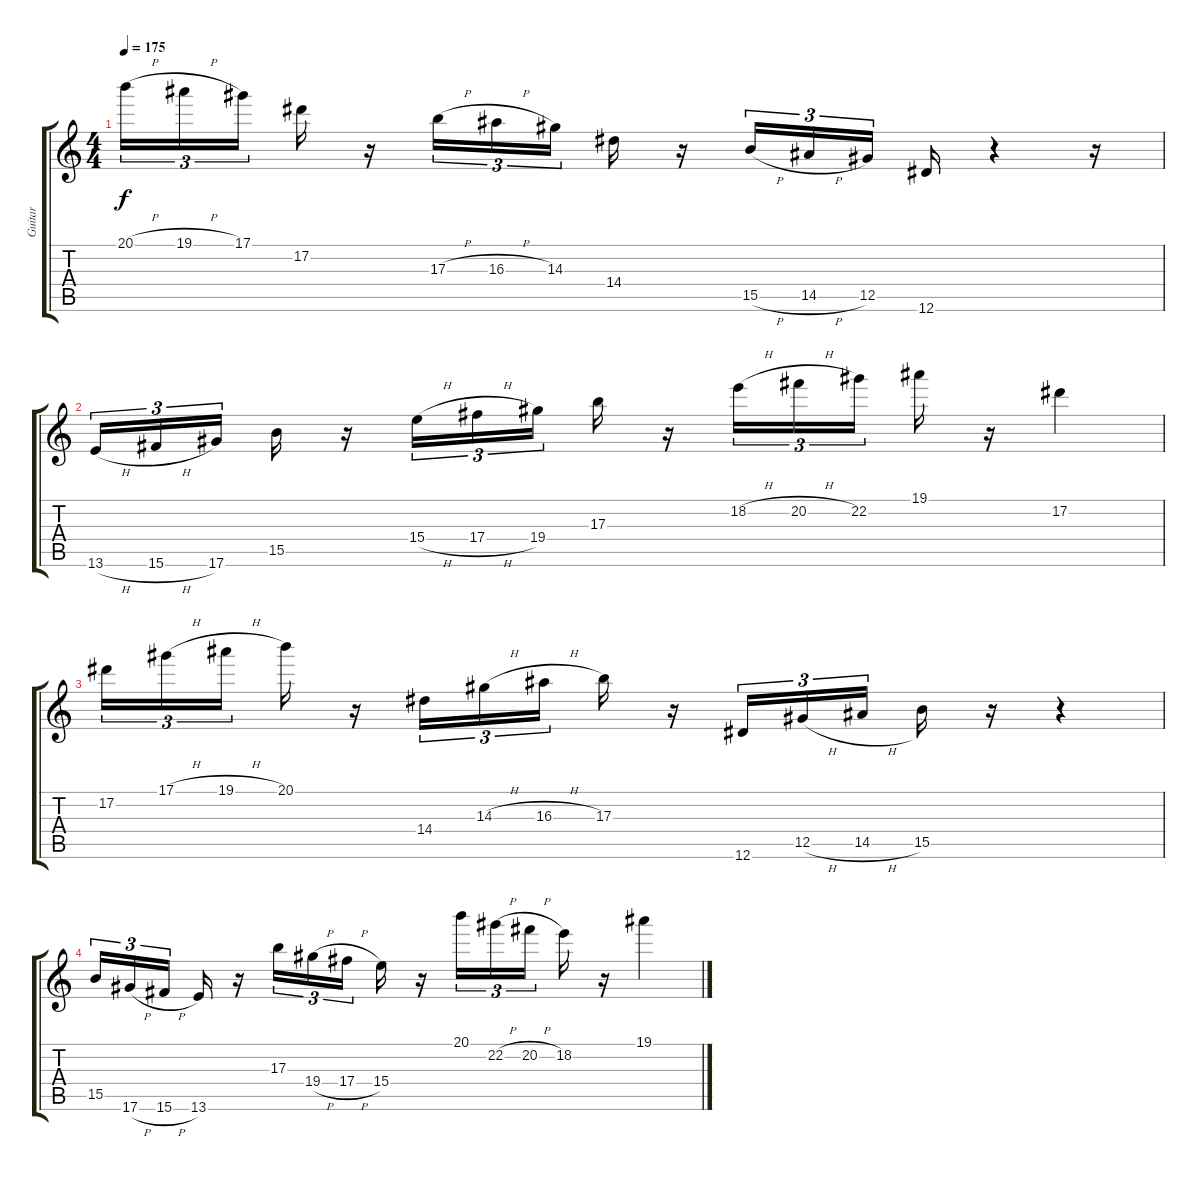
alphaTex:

\track ("Guitar" "Guitar") {instrument distortionguitar}
\staff {score tabs}
\tuning (Eb4 Bb3 Gb3 Db3 Ab2 Eb2) {hide}
\ts (4 4)
\tempo 175
\clef g2
\ks c
20.1{h}.16{tu (3 2) dy f instrument distortionguitar} 19.1{h}.16{tu (3 2)} 17.1.16{tu (3 2)} 17.2.16 r.16 17.3{h}.16{tu (3 2)} 16.3{h}.16{tu (3 2)} 14.3.16{tu (3 2)} 14.4.16 r.16 15.5{h}.16{tu (3 2)} 14.5{h}.16{tu (3 2)} 12.5.16{tu (3 2)} 12.6.16 r.4 r.16 |
13.6{h}.16{tu (3 2)} 15.6{h}.16{tu (3 2)} 17.6.16{tu (3 2)} 15.5.16 r.16 15.4{h}.16{tu (3 2)} 17.4{h}.16{tu (3 2)} 19.4.16{tu (3 2)} 17.3.16 r.16 18.2{h}.16{tu (3 2)} 20.2{h}.16{tu (3 2)} 22.2.16{tu (3 2)} 19.1.16 r.16 17.2.4 |
17.2.16{tu (3 2)} 17.1{h}.16{tu (3 2)} 19.1{h}.16{tu (3 2)} 20.1.16 r.16 14.4.16{tu (3 2)} 14.3{h}.16{tu (3 2)} 16.3{h}.16{tu (3 2)} 17.3.16 r.16 12.6.16{tu (3 2)} 12.5{h}.16{tu (3 2)} 14.5{h}.16{tu (3 2)} 15.5.16 r.16 r.4 |
15.5.16{tu (3 2)} 17.6{h}.16{tu (3 2)} 15.6{h}.16{tu (3 2)} 13.6.16 r.16 17.3.16{tu (3 2)} 19.4{h}.16{tu (3 2)} 17.4{h}.16{tu (3 2)} 15.4.16 r.16 20.1.16{tu (3 2)} 22.2{h}.16{tu (3 2)} 20.2{h}.16{tu (3 2)} 18.2.16 r.16 19.1.4
